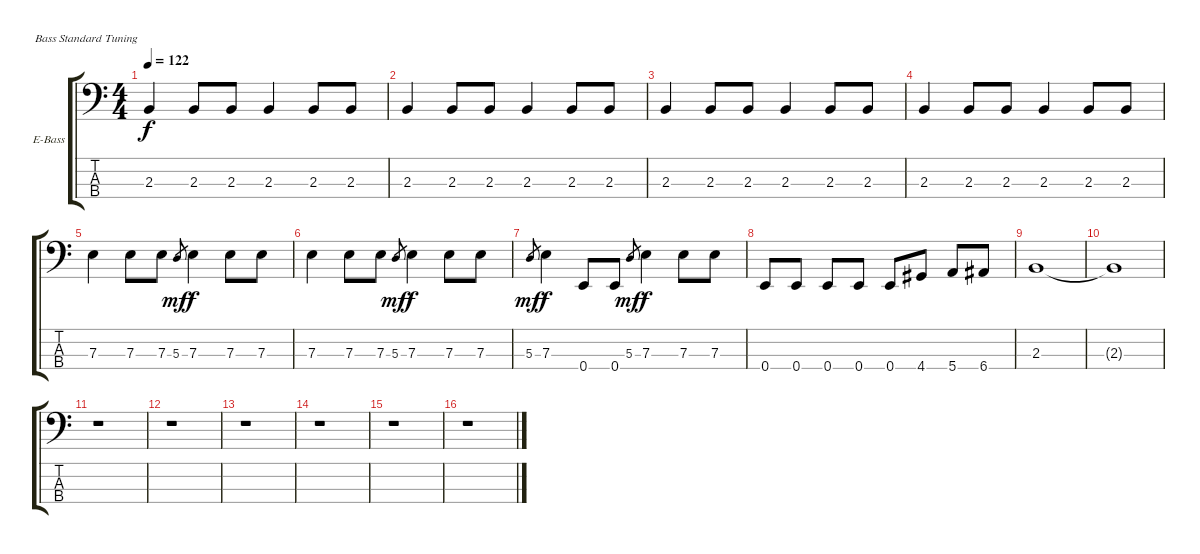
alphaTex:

\bracketExtendMode groupsimilarinstruments
\firstSystemTrackNameOrientation horizontal
\otherSystemsTrackNameOrientation horizontal
\track ("Bass" "E-Bass") {instrument electricbassfinger}
\staff {score tabs}
\tuning (G2 D2 A1 E1)
\ts (4 4)
\tempo 122
\clef f4
\ks c
2.3.4{dy f} 2.3.8 2.3.8 2.3.4 2.3.8 2.3.8 |
2.3.4 2.3.8 2.3.8 2.3.4 2.3.8 2.3.8 |
2.3.4 2.3.8 2.3.8 2.3.4 2.3.8 2.3.8 |
2.3.4 2.3.8 2.3.8 2.3.4 2.3.8 2.3.8 |
7.3.4 7.3.8 7.3.8 5.3.8{gr dy mf} 7.3.4{dy f} 7.3.8 7.3.8 |
7.3.4 7.3.8 7.3.8 5.3.8{gr dy mf} 7.3.4{dy f} 7.3.8 7.3.8 |
5.3.8{gr dy mf} 7.3.4{dy f} 0.4.8 0.4.8 5.3.8{gr dy mf} 7.3.4{dy f} 7.3.8 7.3.8 |
0.4.8 0.4.8 0.4.8 0.4.8 0.4.8 4.4.8 5.4.8 6.4.8 |
2.3.1 |
2.3{t}.1 |
r.1 |
r.1 |
r.1 |
r.1 |
r.1 |
r.1
